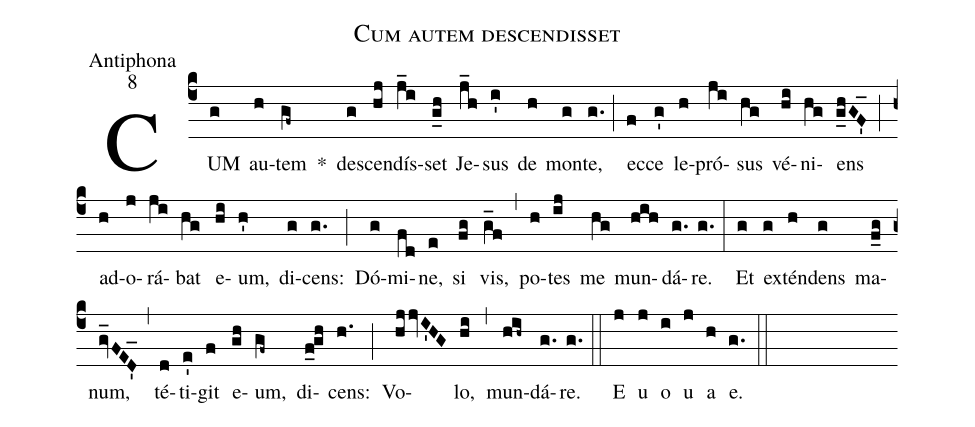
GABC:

name:Cum autem descendisset;
office-part:Antiphona;
mode:8;
%%
(c4) CUM(g) au(h)tem(gf~) *() de(g)scen(hj)dís(j_i)set(g_h) Je(j_h)sus(i') de(h) mon(g)te,(g.) (;) ec(f)ce(g') le(h)pró(ji)sus(hg) vé(hi)ni(hg)ens(g_hGF'_) (;) ad(h)o(j)rá(ji)bat(hg) e(hi)um,(h') di(g)cens:(g.) (;) Dó(g)mi(fd)ne,(e) si(fg) vis,(g_f) (,) po(h)tes(ij) me(hg) mun(hih)dá(g.)re.(g.) (:) Et(g) ex(g)tén(h)dens(g) ma(f_g)num,(gv_FED'_) (,) té(d)ti(e')git(f) e(gh)um,(gf~) di(f_gh)cens:(h.) (;) Vo(hjjvI'HG)lo,(hi) (,) mun(hih~)dá(g.)re.(g.) (::) <eu>E(j) u(j) o(i) u(j) a(h) e.</eu>(g.) (::)
